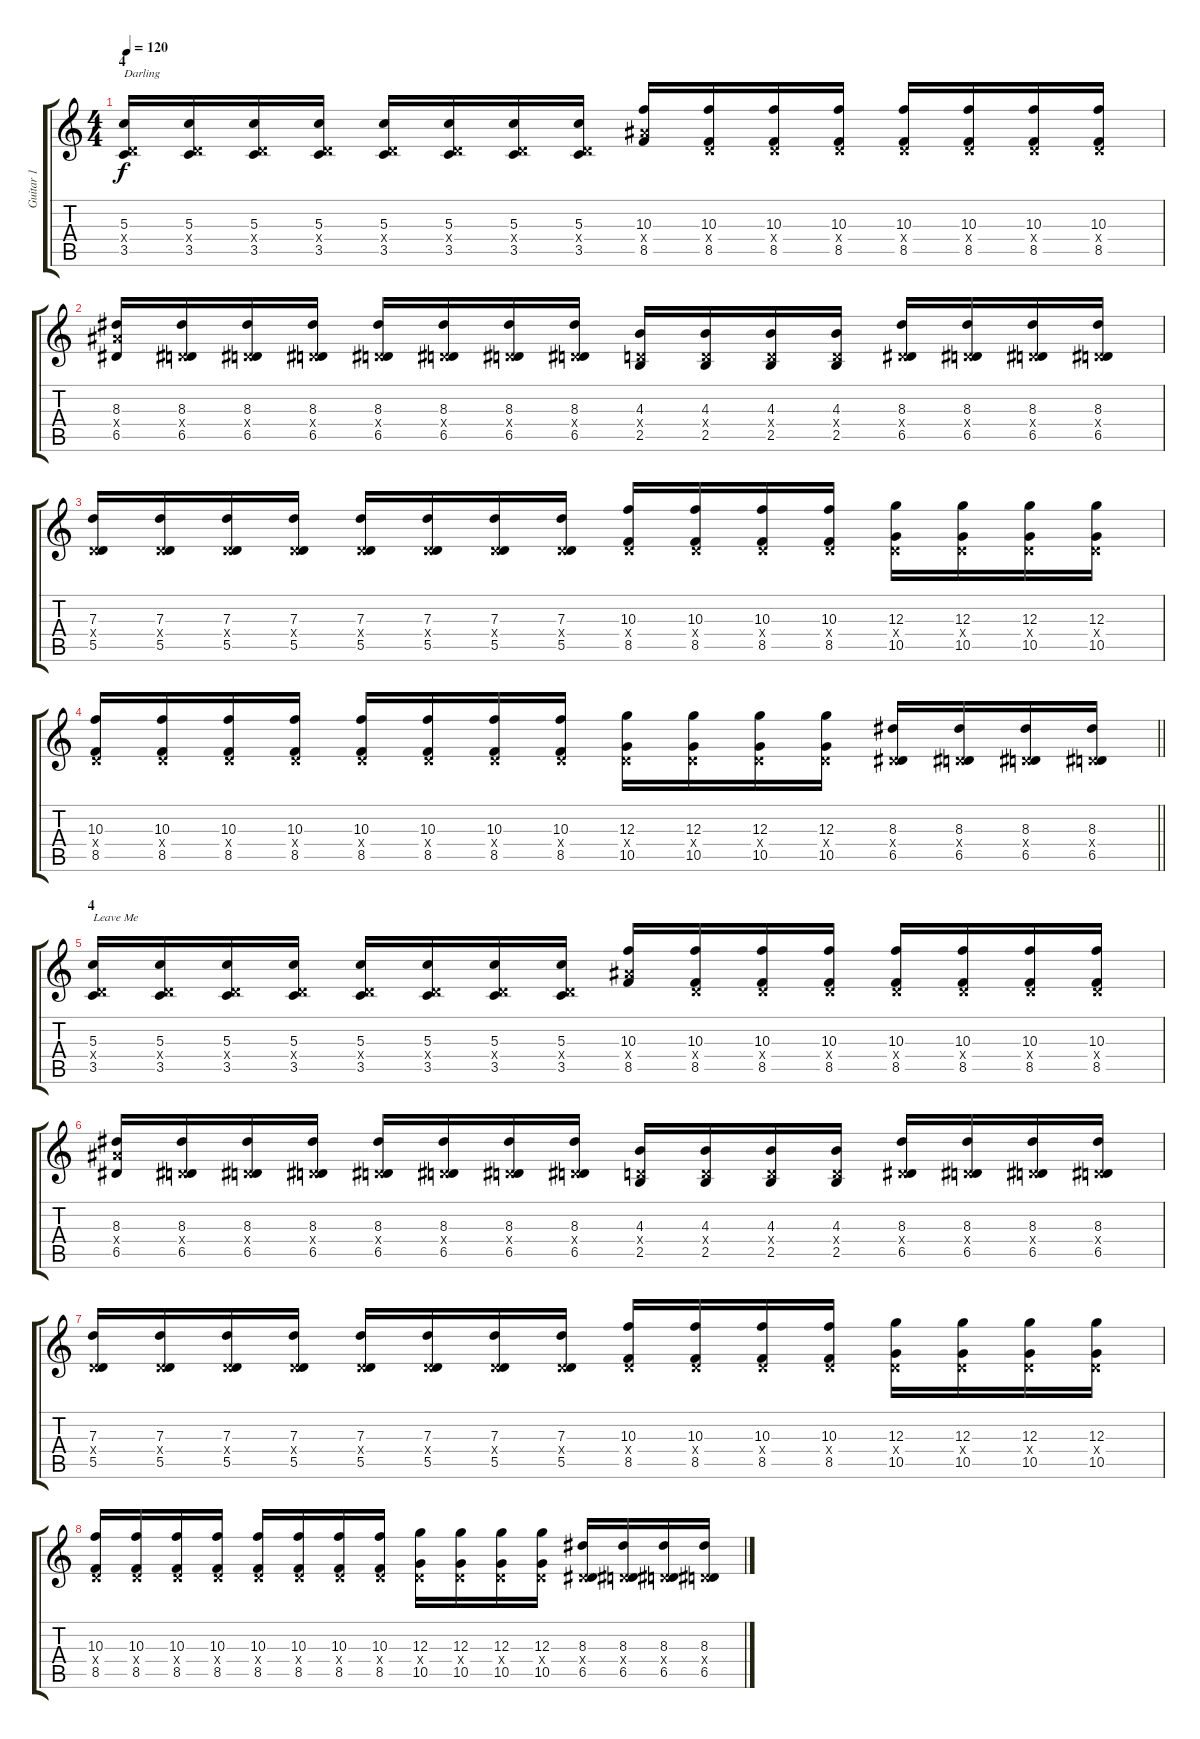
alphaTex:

\track ("Guitar 1" "Guitar 1") {instrument overdrivenguitar}
\staff {score tabs}
\tuning (E4 B3 G3 D3 A2 D2) {hide}
\ts (4 4)
\section ("" "4")
\tempo 120
\clef g2
\ks c
(5.3 0.4{x} 3.5).16{txt "Darling" dy f} (5.3 0.4{x} 3.5).16 (5.3 0.4{x} 3.5).16 (5.3 0.4{x} 3.5).16 (5.3 0.4{x} 3.5).16 (5.3 0.4{x} 3.5).16 (5.3 0.4{x} 3.5).16 (5.3 0.4{x} 3.5).16 (10.3 8.4{x} 8.5).16 (10.3 0.4{x} 8.5).16 (10.3 0.4{x} 8.5).16 (10.3 0.4{x} 8.5).16 (10.3 0.4{x} 8.5).16 (10.3 0.4{x} 8.5).16 (10.3 0.4{x} 8.5).16 (10.3 0.4{x} 8.5).16 |
(8.3 8.4{x} 6.5).16 (8.3 0.4{x} 6.5).16 (8.3 0.4{x} 6.5).16 (8.3 0.4{x} 6.5).16 (8.3 0.4{x} 6.5).16 (8.3 0.4{x} 6.5).16 (8.3 0.4{x} 6.5).16 (8.3 0.4{x} 6.5).16 (4.3 0.4{x} 2.5).16 (4.3 0.4{x} 2.5).16 (4.3 0.4{x} 2.5).16 (4.3 0.4{x} 2.5).16 (8.3 0.4{x} 6.5).16 (8.3 0.4{x} 6.5).16 (8.3 0.4{x} 6.5).16 (8.3 0.4{x} 6.5).16 |
(7.3 0.4{x} 5.5).16 (7.3 0.4{x} 5.5).16 (7.3 0.4{x} 5.5).16 (7.3 0.4{x} 5.5).16 (7.3 0.4{x} 5.5).16 (7.3 0.4{x} 5.5).16 (7.3 0.4{x} 5.5).16 (7.3 0.4{x} 5.5).16 (10.3 0.4{x} 8.5).16 (10.3 0.4{x} 8.5).16 (10.3 0.4{x} 8.5).16 (10.3 0.4{x} 8.5).16 (12.3 0.4{x} 10.5).16 (12.3 0.4{x} 10.5).16 (12.3 0.4{x} 10.5).16 (12.3 0.4{x} 10.5).16 |
\barLineRight lightlight
(10.3 0.4{x} 8.5).16 (10.3 0.4{x} 8.5).16 (10.3 0.4{x} 8.5).16 (10.3 0.4{x} 8.5).16 (10.3 0.4{x} 8.5).16 (10.3 0.4{x} 8.5).16 (10.3 0.4{x} 8.5).16 (10.3 0.4{x} 8.5).16 (12.3 0.4{x} 10.5).16 (12.3 0.4{x} 10.5).16 (12.3 0.4{x} 10.5).16 (12.3 0.4{x} 10.5).16 (8.3 0.4{x} 6.5).16 (8.3 0.4{x} 6.5).16 (8.3 0.4{x} 6.5).16 (8.3 0.4{x} 6.5).16 |
\section ("" "4")
(5.3 0.4{x} 3.5).16{txt "Leave Me"} (5.3 0.4{x} 3.5).16 (5.3 0.4{x} 3.5).16 (5.3 0.4{x} 3.5).16 (5.3 0.4{x} 3.5).16 (5.3 0.4{x} 3.5).16 (5.3 0.4{x} 3.5).16 (5.3 0.4{x} 3.5).16 (10.3 8.4{x} 8.5).16 (10.3 0.4{x} 8.5).16 (10.3 0.4{x} 8.5).16 (10.3 0.4{x} 8.5).16 (10.3 0.4{x} 8.5).16 (10.3 0.4{x} 8.5).16 (10.3 0.4{x} 8.5).16 (10.3 0.4{x} 8.5).16 |
(8.3 8.4{x} 6.5).16 (8.3 0.4{x} 6.5).16 (8.3 0.4{x} 6.5).16 (8.3 0.4{x} 6.5).16 (8.3 0.4{x} 6.5).16 (8.3 0.4{x} 6.5).16 (8.3 0.4{x} 6.5).16 (8.3 0.4{x} 6.5).16 (4.3 0.4{x} 2.5).16 (4.3 0.4{x} 2.5).16 (4.3 0.4{x} 2.5).16 (4.3 0.4{x} 2.5).16 (8.3 0.4{x} 6.5).16 (8.3 0.4{x} 6.5).16 (8.3 0.4{x} 6.5).16 (8.3 0.4{x} 6.5).16 |
(7.3 0.4{x} 5.5).16 (7.3 0.4{x} 5.5).16 (7.3 0.4{x} 5.5).16 (7.3 0.4{x} 5.5).16 (7.3 0.4{x} 5.5).16 (7.3 0.4{x} 5.5).16 (7.3 0.4{x} 5.5).16 (7.3 0.4{x} 5.5).16 (10.3 0.4{x} 8.5).16 (10.3 0.4{x} 8.5).16 (10.3 0.4{x} 8.5).16 (10.3 0.4{x} 8.5).16 (12.3 0.4{x} 10.5).16 (12.3 0.4{x} 10.5).16 (12.3 0.4{x} 10.5).16 (12.3 0.4{x} 10.5).16 |
(10.3 0.4{x} 8.5).16 (10.3 0.4{x} 8.5).16 (10.3 0.4{x} 8.5).16 (10.3 0.4{x} 8.5).16 (10.3 0.4{x} 8.5).16 (10.3 0.4{x} 8.5).16 (10.3 0.4{x} 8.5).16 (10.3 0.4{x} 8.5).16 (12.3 0.4{x} 10.5).16 (12.3 0.4{x} 10.5).16 (12.3 0.4{x} 10.5).16 (12.3 0.4{x} 10.5).16 (8.3 0.4{x} 6.5).16 (8.3 0.4{x} 6.5).16 (8.3 0.4{x} 6.5).16 (8.3 0.4{x} 6.5).16
